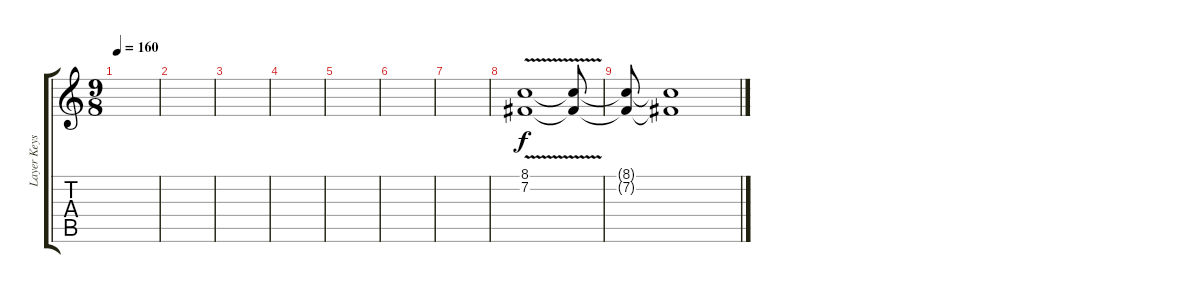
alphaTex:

\track ("Layer Keys" "Layer Keys") {instrument pad7halo}
\staff {score tabs}
\tuning (E4 B3 G3 D3 A2 E2) {hide}
\ts (9 8)
\tempo 160
\clef g2
\ks c
|
|
|
|
|
|
|
(8.1{v} 7.2{v}).1{volume 13} (8.1{t} 7.2{t}).8 |
(8.1{t} 7.2{t}).8 (8.1{t} 7.2{t}).1
